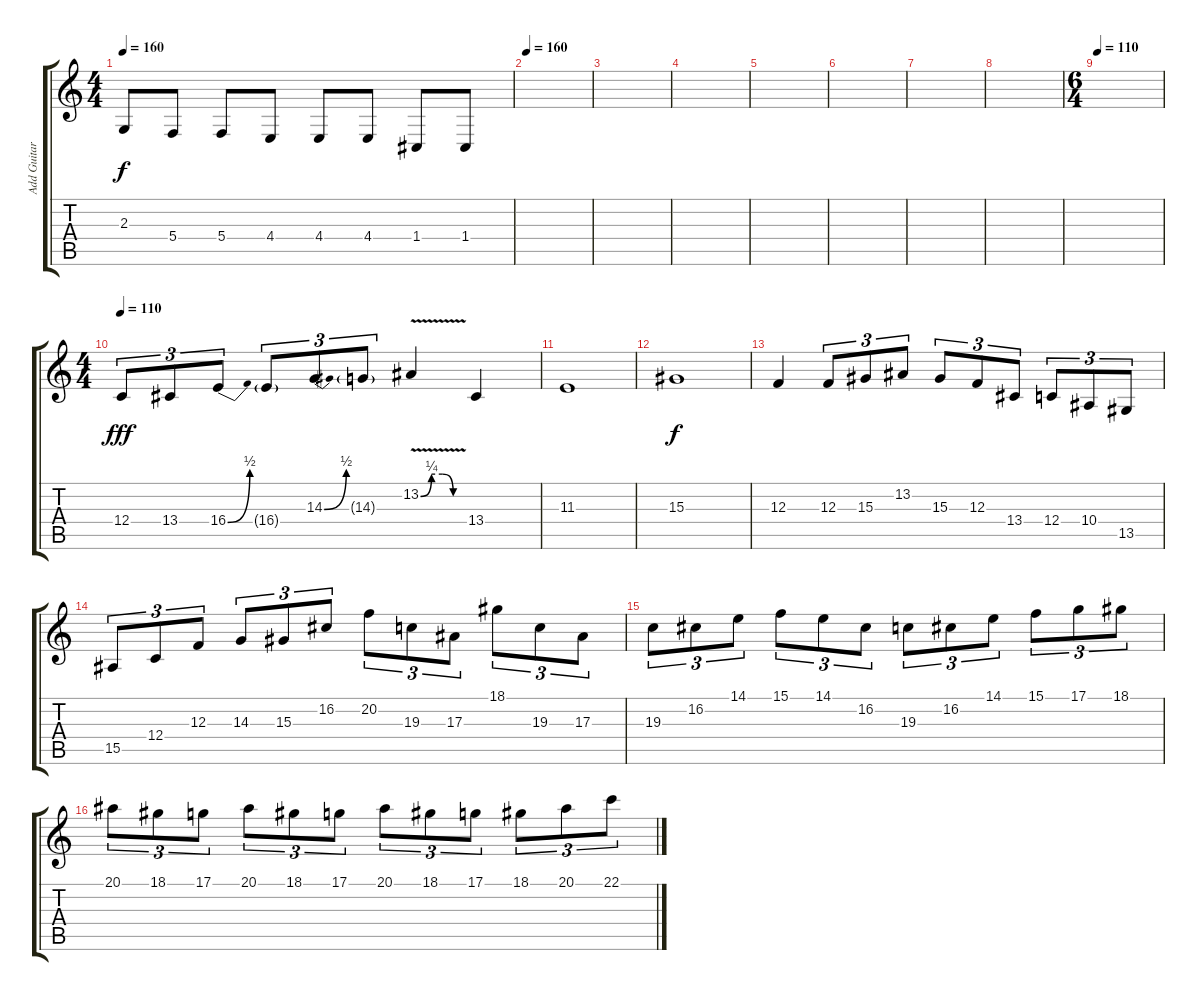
\track ("Add Guitar / Keys" "Add Guitar") {instrument drawbarorgan}
\staff {score tabs}
\tuning (D4 A3 F3 C3 G2 C2) {hide}
\ts (4 4)
\tempo 160
\clef g2
\ks c
2.3.8{dy f} 5.4.8 5.4.8 4.4.8 4.4.8 4.4.8 1.4.8 1.4.8 |
\tempo 160
|
|
|
|
|
|
|
\ts (6 4)
\tempo 110
|
\ts (4 4)
\tempo 160
\tempo 110
12.4.8{tu (3 2) dy fff volume 16 instrument sitar} 13.4.8{tu (3 2)} 16.4{be (bend 0 0 60 2)}.8{tu (3 2)} 16.4{g}.8{tu (3 2)} 14.3{be (bend 0 0 60 2)}.8{tu (3 2)} 14.3{g}.8{tu (3 2)} 13.2{be (custom 0 0 15 1 30 1 45 0 60 0) v}.4 13.4.4 |
11.3.1 |
15.3.1{dy f} |
12.3.4 12.3.8{tu (3 2)} 15.3.8{tu (3 2)} 13.2.8{tu (3 2)} 15.3.8{tu (3 2)} 12.3.8{tu (3 2)} 13.4.8{tu (3 2)} 12.4.8{tu (3 2)} 10.4.8{tu (3 2)} 13.5.8{tu (3 2)} |
15.5.8{tu (3 2)} 12.4.8{tu (3 2)} 12.3.8{tu (3 2)} 14.3.8{tu (3 2)} 15.3.8{tu (3 2)} 16.2.8{tu (3 2)} 20.2.8{tu (3 2)} 19.3.8{tu (3 2)} 17.3.8{tu (3 2)} 18.1.8{tu (3 2)} 19.3.8{tu (3 2)} 17.3.8{tu (3 2)} |
19.3.8{tu (3 2)} 16.2.8{tu (3 2)} 14.1.8{tu (3 2)} 15.1.8{tu (3 2)} 14.1.8{tu (3 2)} 16.2.8{tu (3 2)} 19.3.8{tu (3 2)} 16.2.8{tu (3 2)} 14.1.8{tu (3 2)} 15.1.8{tu (3 2)} 17.1.8{tu (3 2)} 18.1.8{tu (3 2)} |
20.1.8{tu (3 2)} 18.1.8{tu (3 2)} 17.1.8{tu (3 2)} 20.1.8{tu (3 2)} 18.1.8{tu (3 2)} 17.1.8{tu (3 2)} 20.1.8{tu (3 2)} 18.1.8{tu (3 2)} 17.1.8{tu (3 2)} 18.1.8{tu (3 2)} 20.1.8{tu (3 2)} 22.1.8{tu (3 2)}
